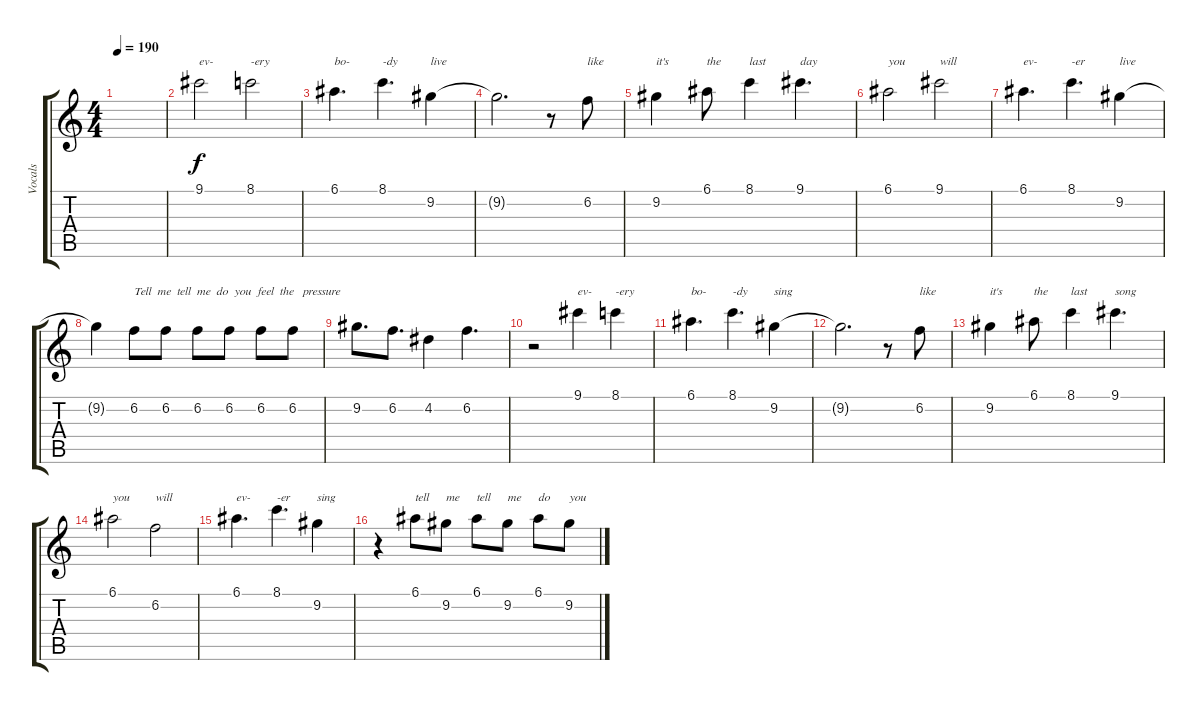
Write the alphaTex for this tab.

\track ("Vocals" "Vocals") {instrument distortionguitar}
\staff {score tabs}
\tuning (E4 B3 G3 D3 A2 E2) {hide}
\ts (4 4)
\tempo 190
\clef g2
\ks c
|
9.1.2{txt "ev-"} 8.1.2{txt "-ery"} |
6.1.4{d txt "bo-"} 8.1.4{d txt "-dy"} 9.2.4{txt "live"} |
9.2{t}.2{d} r.8 6.2.8{txt "like"} |
9.2.4{txt "it's"} 6.1.8{txt "the"} 8.1.4{txt "last"} 9.1.4{d txt "day"} |
6.1.2{txt "you"} 9.1.2{txt "will"} |
6.1.4{d txt "ev-"} 8.1.4{d txt "-er"} 9.2.4{txt "live"} |
9.2{t}.4 6.2.8{txt "Tell  me  tell  me  do  you  feel  the   pressure "} 6.2.8 6.2.8 6.2.8 6.2.8 6.2.8 |
9.2.8{d} 6.2.8{d} 4.2.4 6.2.4{d} |
r.2 9.1.4{txt "ev-"} 8.1.4{txt "-ery"} |
6.1.4{d txt "bo-"} 8.1.4{d txt "-dy"} 9.2.4{txt "sing"} |
9.2{t}.2{d} r.8 6.2.8{txt "like"} |
9.2.4{txt "it's"} 6.1.8{txt "the"} 8.1.4{txt "last"} 9.1.4{d txt "song"} |
6.1.2{txt "you"} 6.2.2{txt "will"} |
6.1.4{d txt "ev-"} 8.1.4{d txt "-er"} 9.2.4{txt "sing"} |
r.4 6.1.8{txt "tell"} 9.2.8{txt "me"} 6.1.8{txt "tell"} 9.2.8{txt "me"} 6.1.8{txt "do"} 9.2.8{txt "you"}
